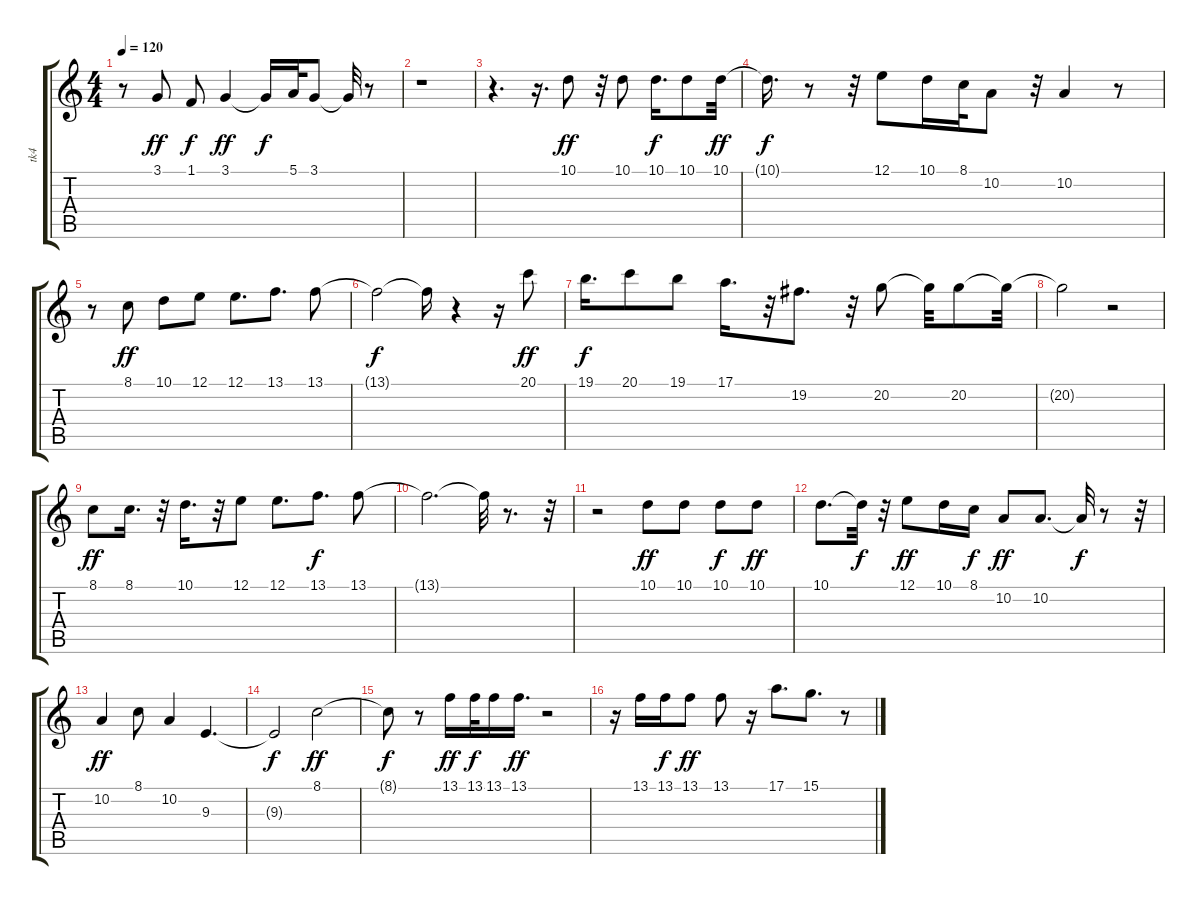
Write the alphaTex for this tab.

\track ("tk4" "tk4") {instrument synthbrass1}
\staff {score tabs}
\tuning (E4 B3 G3 D3 A2 E2) {hide}
\ts (4 4)
\tempo 120
\clef g2
\ks c
r.8{dy f} 3.1.8{dy ff} 1.1.8{dy f} 3.1.4{dy ff} 3.1{t}.16{dy f} 5.1.32 3.1.8 3.1{t}.32 r.8 |
r.1 |
r.4{d} r.16{d} 10.1.8{dy ff} r.32 10.1.8 10.1.16{d dy f} 10.1.8 10.1.32{dy ff} |
10.1{t}.16{d dy f} r.8 r.32 12.1.8 10.1.16 8.1.32 10.2.8 r.32 10.2.4 r.8 |
r.8 8.1.8{dy ff} 10.1.8 12.1.8 12.1.8{d} 13.1.8{d} 13.1.8 |
13.1{t}.2{dy f} 13.1{t}.16 r.4 r.16 20.1.8{dy ff} |
19.1.16{d dy f} 20.1.8 19.1.8 17.1.16{d} r.32 19.2.8{d} r.32 20.2.8 20.2{t}.32 20.2.8 20.2{t}.32 |
20.2{t}.2 r.2 |
8.1.8{dy ff} 8.1.16{d} r.32 10.1.16{d} r.32 12.1.8 12.1.8{d} 13.1.8{d dy f} 13.1.8 |
13.1{t}.2{d} 13.1{t}.32 r.8{d} r.32 |
r.2 10.1.8{dy ff} 10.1.8 10.1.8{dy f} 10.1.8{dy ff} |
10.1.8{d} 10.1{t}.32{dy f} r.32 12.1.8{dy ff} 10.1.16 8.1.16{dy f} 10.2.8{dy ff} 10.2.8{d} 10.2{t}.32{dy f} r.8 r.32 |
10.2.4{dy ff} 8.1.8 10.2.4 9.3.4{d} |
9.3{t}.2{dy f} 8.1.2{dy ff} |
8.1{t}.8{dy f} r.8 13.1.16{dy ff} 13.1.32{dy f} 13.1.16 13.1.16{d dy ff} r.2 |
r.16 13.1.16 13.1.16{dy f} 13.1.8{dy ff} 13.1.8 r.16 17.1.8{d} 15.1.8{d} r.8
